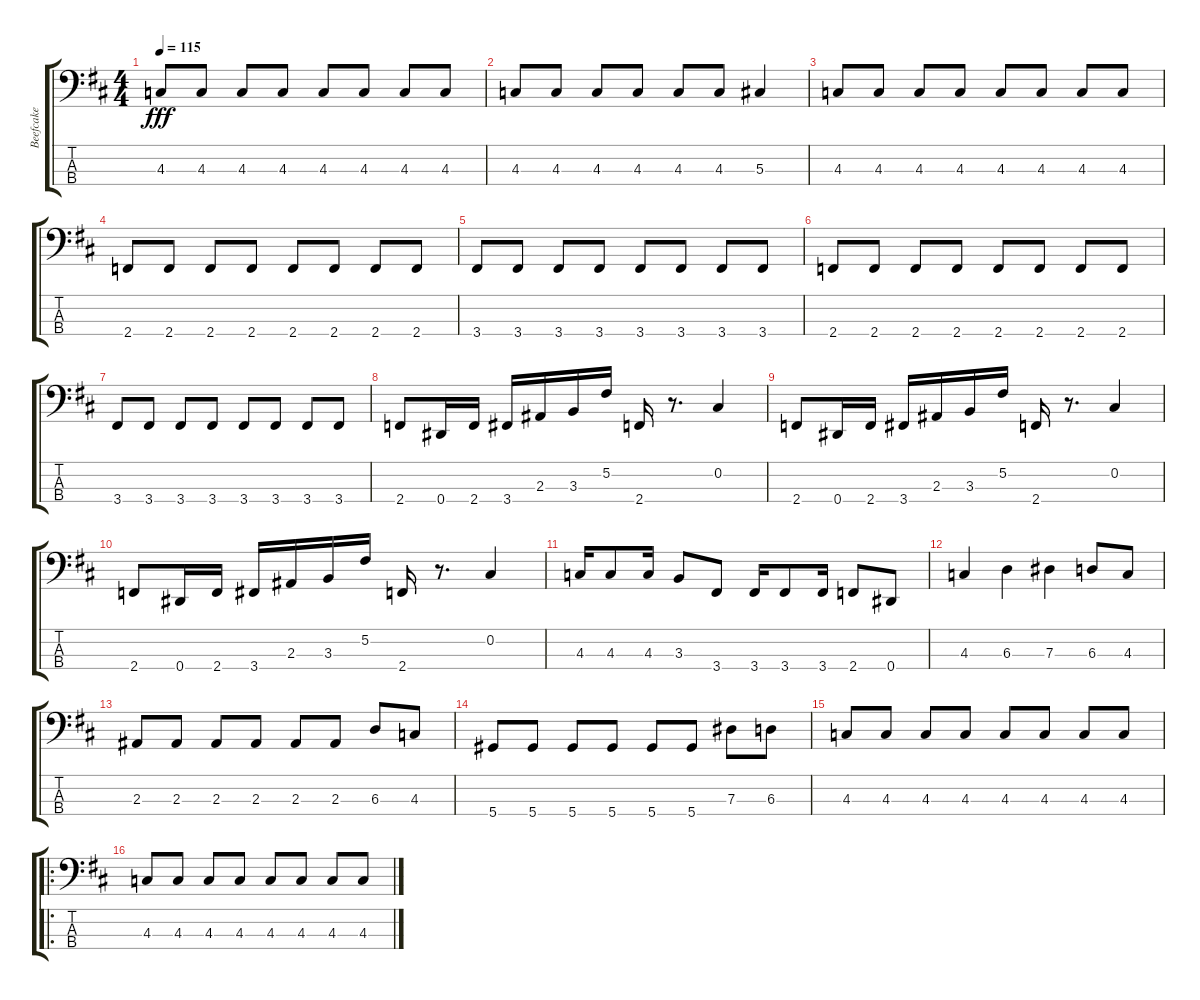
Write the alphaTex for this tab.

\track ("Beefcake" "Beefcake") {instrument electricbassfinger}
\staff {score tabs}
\tuning (Gb2 Db2 Ab1 Eb1) {hide}
\ts (4 4)
\tempo 115
\clef f4
\ks d
4.3.8{dy fff} 4.3.8 4.3.8 4.3.8 4.3.8 4.3.8 4.3.8 4.3.8 |
4.3.8 4.3.8 4.3.8 4.3.8 4.3.8 4.3.8 5.3.4 |
4.3.8 4.3.8 4.3.8 4.3.8 4.3.8 4.3.8 4.3.8 4.3.8 |
2.4.8 2.4.8 2.4.8 2.4.8 2.4.8 2.4.8 2.4.8 2.4.8 |
3.4.8 3.4.8 3.4.8 3.4.8 3.4.8 3.4.8 3.4.8 3.4.8 |
2.4.8 2.4.8 2.4.8 2.4.8 2.4.8 2.4.8 2.4.8 2.4.8 |
3.4.8 3.4.8 3.4.8 3.4.8 3.4.8 3.4.8 3.4.8 3.4.8 |
2.4.8 0.4.16 2.4.16 3.4.16 2.3.16 3.3.16 5.2.16 2.4.16 r.8{d} 0.2.4 |
2.4.8 0.4.16 2.4.16 3.4.16 2.3.16 3.3.16 5.2.16 2.4.16 r.8{d} 0.2.4 |
2.4.8 0.4.16 2.4.16 3.4.16 2.3.16 3.3.16 5.2.16 2.4.16 r.8{d} 0.2.4 |
4.3.16 4.3.8 4.3.16 3.3.8 3.4.8 3.4.16 3.4.8 3.4.16 2.4.8 0.4.8 |
4.3.4 6.3.4 7.3.4 6.3.8 4.3.8 |
2.3.8 2.3.8 2.3.8 2.3.8 2.3.8 2.3.8 6.3.8 4.3.8 |
5.4.8 5.4.8 5.4.8 5.4.8 5.4.8 5.4.8 7.3.8 6.3.8 |
4.3.8 4.3.8 4.3.8 4.3.8 4.3.8 4.3.8 4.3.8 4.3.8 |
\ro
4.3.8 4.3.8 4.3.8 4.3.8 4.3.8 4.3.8 4.3.8 4.3.8
